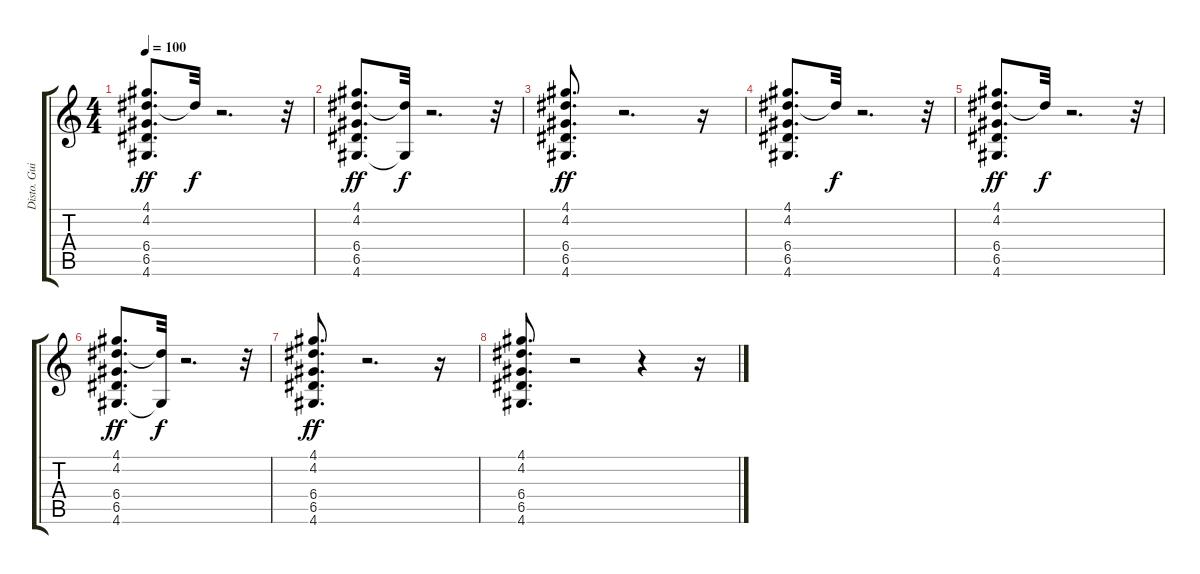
\track ("Disto. Guitar" "Disto. Gui") {instrument distortionguitar}
\staff {score tabs}
\tuning (E4 B3 G3 D3 A2 E2) {hide}
\ts (4 4)
\tempo 100
\clef g2
\ks c
(4.1 4.2 6.4 6.5 4.6).8{d dy ff} 4.2{t}.32{dy f} r.2{d} r.32 |
(4.1 4.2 6.4 6.5 4.6).8{d dy ff} (4.2{t} 4.6{t}).32{dy f} r.2{d} r.32 |
(4.1 4.2 6.4 6.5 4.6).8{d dy ff} r.2{d} r.16 |
(4.1 4.2 6.4 6.5 4.6).8{d} 4.2{t}.32{dy f} r.2{d} r.32 |
(4.1 4.2 6.4 6.5 4.6).8{d dy ff} 4.2{t}.32{dy f} r.2{d} r.32 |
(4.1 4.2 6.4 6.5 4.6).8{d dy ff} (4.2{t} 4.6{t}).32{dy f} r.2{d} r.32 |
(4.1 4.2 6.4 6.5 4.6).8{d dy ff} r.2{d} r.16 |
(4.1 4.2 6.4 6.5 4.6).8{d} r.2 r.4 r.16
